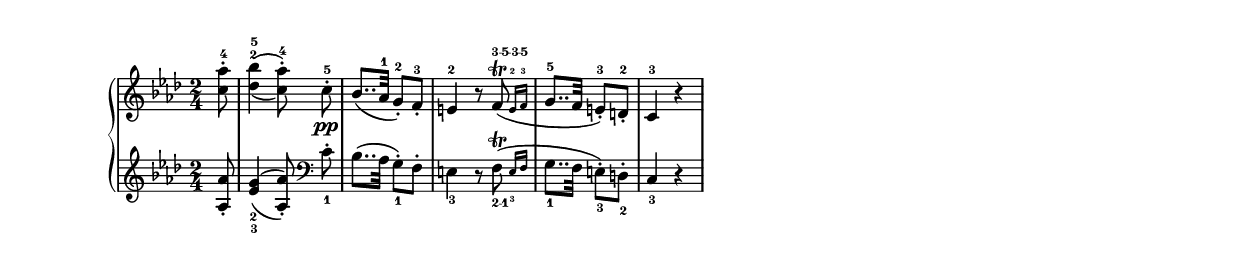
\version "2.11.61"
\include "english.ly"
#(set-global-staff-size 15)
\paper{
  ragged-right=##t
  line-width=17\cm
  indent=0\cm
}
 
\layout {
  \context { \Score
    \override PaperColumn #'keep-inside-line = ##t
    \override NonMusicalPaperColumn #'keep-inside-line = ##t
  }
}

% NR 1.7 Editorial annotations

% Beethoven, Op. 31, No. 3
% Piano sonata 18, Movt II, Scherzo
% Measures 9 - 14

\layout { }

\new PianoStaff <<

   % RH Staff
   \new Staff {
      \clef treble
      \key af \major
      \time 2/4
      \set Staff.fingeringOrientations = #'(up up)
      \set Score.currentBarNumber = #9
      \partial 8
      <af''-4 c''>8 \staccato
      |
      \set doubleSlurs = ##t
      <bf''-5 df''-2>4 (
      <af''-4 c''>8 \staccato )
      \noBeam
      c''8-5 \staccato \pp
      |
      \set doubleSlurs = ##f
      bf'8.. (
      af'32-1
      g'8-2 ) \staccato
      f'8-3 \staccato
      |
      e'4-2
      r8
      \once \override Script #'script-priority = #-100
      \afterGrace
         f'8 ( \trill ^ \markup { \finger "3-5-3-5" }
         { e'16-2 [ f'16-3 ] }
      |
      g'8..-5
      f'32
      e'8-3 ) \staccato
      d'8-2 \staccato
      |
      c'4-3
      r4
   }
   
   % LH Staff
   \new Staff {
      \key af \major
      \clef treble
      \override Fingering #'direction = #down
      \set Staff.fingeringOrientations = #'(down down)
      \partial 8
      <af' af>8 \staccato
      \set doubleSlurs = ##t
      <g'-2 ef'-3>4 (
      <af' af>8 ) \staccato
      \noBeam
      \clef bass
      c'8-1 \staccato
      |
      \set doubleSlurs = ##f
      bf8.. (
      af32
      g8-1 ) \staccato
      f8 \staccato
      |
      e4-3
      r8
      \afterGrace
         f8 ( \trill _ \markup { \finger "2-1" }
         { e16-3 [ f16 ] }
      |
      g8..-1
      f32
      e8-3 ) \staccato
      d8-2 \staccato
      |
      c4-3
      r4
   }

>>
